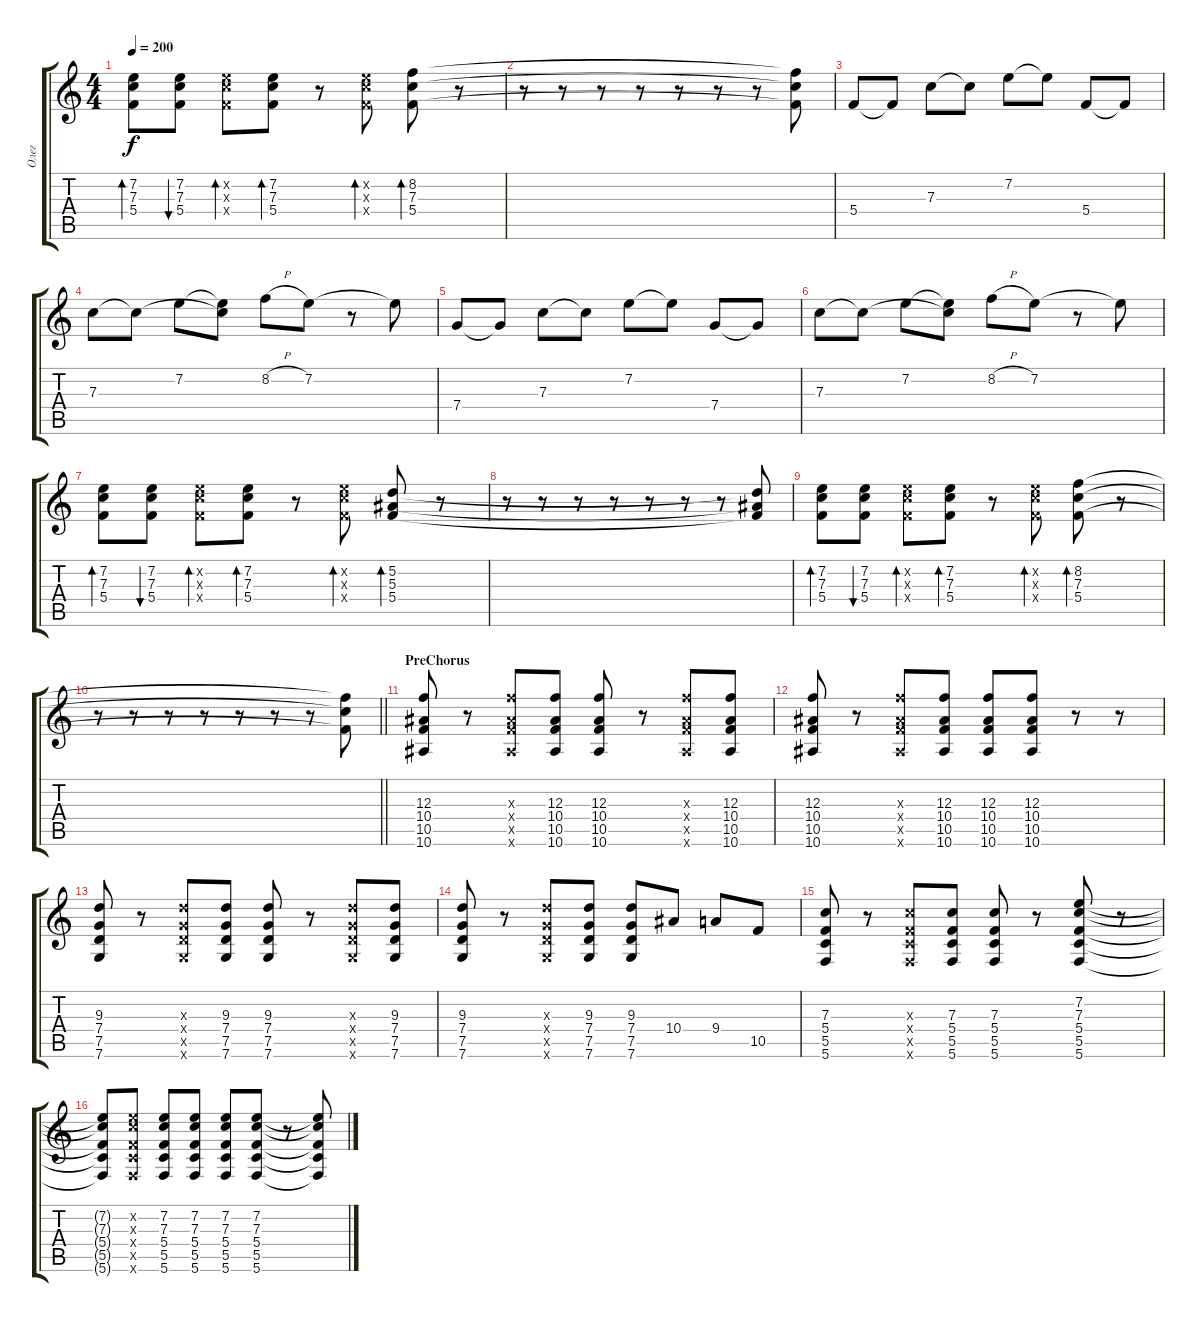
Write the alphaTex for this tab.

\track ("Олег" "Олег") {instrument distortionguitar}
\staff {score tabs}
\tuning (D4 A3 F3 C3 G2 C2) {hide}
\ts (4 4)
\tempo 200
\clef g2
\ks c
(7.2 7.3 5.4).8{bd 60 dy f} (7.2 7.3 5.4).8{bu 60} (7.2{x} 7.3{x} 5.4{x}).8{bd 60} (7.2 7.3 5.4).8{bd 60} r.8 (7.2{x} 7.3{x} 5.4{x}).8{bd 60} (8.2 7.3 5.4).8{bd 60} r.8 |
r.8 r.8 r.8 r.8 r.8 r.8 r.8 (8.2{t} 7.3{t} 5.4{t}).8 |
5.4.8 5.4{t}.8 7.3.8 7.3{t}.8 7.2.8 7.2{t}.8 5.4.8 5.4{t}.8 |
7.3.8 7.3{t}.8 7.2.8 (7.2{t} 7.3{t}).8 8.2{h}.8 7.2.8 r.8 7.2{t}.8 |
7.4.8 7.4{t}.8 7.3.8 7.3{t}.8 7.2.8 7.2{t}.8 7.4.8 7.4{t}.8 |
7.3.8 7.3{t}.8 7.2.8 (7.2{t} 7.3{t}).8 8.2{h}.8 7.2.8 r.8 7.2{t}.8 |
(7.2 7.3 5.4).8{bd 60} (7.2 7.3 5.4).8{bu 60} (7.2{x} 7.3{x} 5.4{x}).8{bd 60} (7.2 7.3 5.4).8{bd 60} r.8 (7.2{x} 7.3{x} 5.4{x}).8{bd 60} (5.2 5.3 5.4).8{bd 60} r.8 |
r.8 r.8 r.8 r.8 r.8 r.8 r.8 (5.2{t} 5.3{t} 5.4{t}).8 |
(7.2 7.3 5.4).8{bd 60} (7.2 7.3 5.4).8{bu 60} (7.2{x} 7.3{x} 5.4{x}).8{bd 60} (7.2 7.3 5.4).8{bd 60} r.8 (7.2{x} 7.3{x} 5.4{x}).8{bd 60} (8.2 7.3 5.4).8{bd 60} r.8 |
\barLineRight lightlight
r.8 r.8 r.8 r.8 r.8 r.8 r.8 (8.2{t} 7.3{t} 5.4{t}).8 |
\section ("" "PreChorus")
(12.3 10.4 10.5 10.6).8 r.8 (12.3{x} 10.4{x} 10.5{x} 10.6{x}).8 (12.3 10.4 10.5 10.6).8 (12.3 10.4 10.5 10.6).8 r.8 (12.3{x} 10.4{x} 10.5{x} 10.6{x}).8 (12.3 10.4 10.5 10.6).8 |
(12.3 10.4 10.5 10.6).8 r.8 (12.3{x} 10.4{x} 10.5{x} 10.6{x}).8 (12.3 10.4 10.5 10.6).8 (12.3 10.4 10.5 10.6).8 (12.3 10.4 10.5 10.6).8 r.8 r.8 |
(9.3 7.4 7.5 7.6).8 r.8 (9.3{x} 7.4{x} 7.5{x} 7.6{x}).8 (9.3 7.4 7.5 7.6).8 (9.3 7.4 7.5 7.6).8 r.8 (9.3{x} 7.4{x} 7.5{x} 7.6{x}).8 (9.3 7.4 7.5 7.6).8 |
(9.3 7.4 7.5 7.6).8 r.8 (9.3{x} 7.4{x} 7.5{x} 7.6{x}).8 (9.3 7.4 7.5 7.6).8 (9.3 7.4 7.5 7.6).8 10.4.8 9.4.8 10.5.8 |
(7.3 5.4 5.5 5.6).8 r.8 (7.3{x} 5.4{x} 5.5{x} 5.6{x}).8 (7.3 5.4 5.5 5.6).8 (7.3 5.4 5.5 5.6).8 r.8 (7.2 7.3 5.4 5.5 5.6).8 r.8 |
(7.2{t} 7.3{t} 5.4{t} 5.5{t} 5.6{t}).8 (7.2{x} 7.3{x} 5.4{x} 5.5{x} 5.6{x}).8 (7.2 7.3 5.4 5.5 5.6).8 (7.2 7.3 5.4 5.5 5.6).8 (7.2 7.3 5.4 5.5 5.6).8 (7.2 7.3 5.4 5.5 5.6).8 r.8 (7.2{t} 7.3{t} 5.4{t} 5.5{t} 5.6{t}).8
